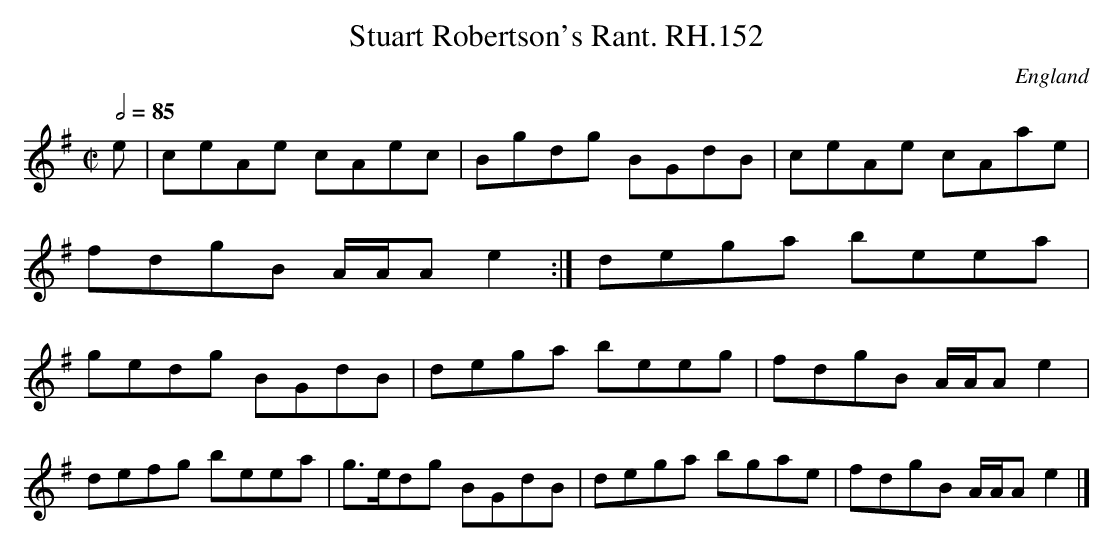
X:1
T:Stuart Robertson's Rant. RH.152
L:1/8
M:C|
O:England
Q:1/2=85
K:Em
e|ceAe cAec|Bgdg BGdB|ceAe cAae|fdgB A/A/Ae2:|
dega beea|gedg BGdB|\
dega beeg|fdgB A/A/Ae2|!
defg beea|g>edg BGdB|dega bgae|fdgB A/A/Ae2|]
